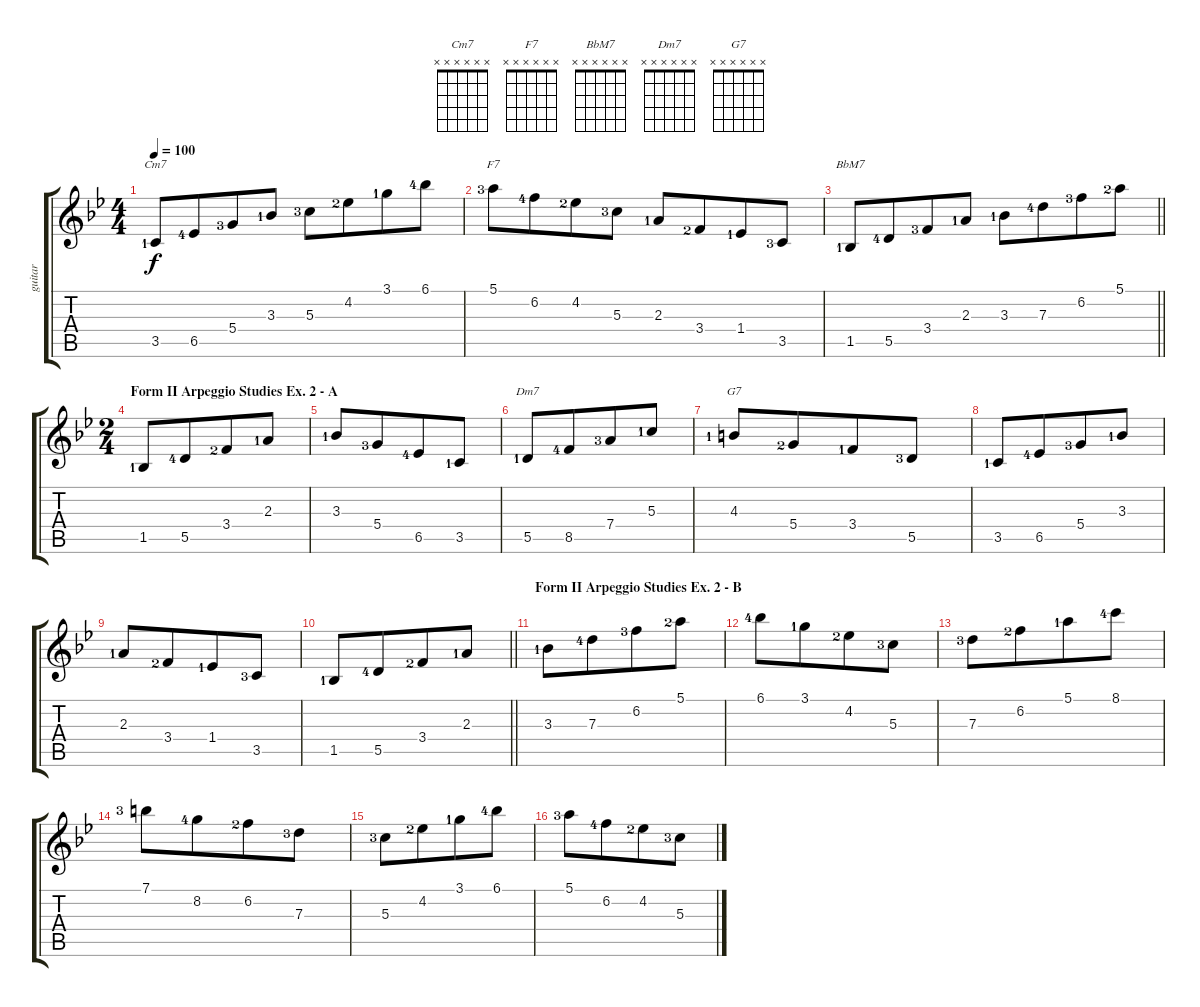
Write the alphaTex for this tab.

\track ("guitar" "guitar") {instrument acousticguitarnylon}
\staff {score tabs}
\tuning (E4 B3 G3 D3 A2 E2) {hide}
\chord ("Cm7" x x x x x x)
\chord ("F7" x x x x x x)
\chord ("BbM7" x x x x x x)
\chord ("Dm7" x x x x x x)
\chord ("G7" x x x x x x)
\ts (4 4)
\tempo 100
\clef g2
\ks bb
3.5{lf 2}.8{ch "Cm7" dy f} 6.5{lf 5}.8{beam merge} 5.4{lf 4}.8 3.3{lf 2}.8 5.3{lf 4}.8 4.2{lf 3}.8{beam merge} 3.1{lf 2}.8 6.1{lf 5}.8 |
5.1{lf 4}.8{ch "F7"} 6.2{lf 5}.8{beam merge} 4.2{lf 3}.8 5.3{lf 4}.8 2.3{lf 2}.8 3.4{lf 3}.8{beam merge} 1.4{lf 2}.8 3.5{lf 4}.8 |
\barLineRight lightlight
1.5{lf 2}.8{ch "BbM7"} 5.5{lf 5}.8{beam merge} 3.4{lf 4}.8 2.3{lf 2}.8 3.3{lf 2}.8 7.3{lf 5}.8{beam merge} 6.2{lf 4}.8 5.1{lf 3}.8 |
\ts (2 4)
\section ("" "Form II Arpeggio Studies Ex. 2 - A")
1.5{lf 2}.8 5.5{lf 5}.8{beam merge} 3.4{lf 3}.8 2.3{lf 2}.8 |
3.3{lf 2}.8 5.4{lf 4}.8{beam merge} 6.5{lf 5}.8 3.5{lf 2}.8 |
5.5{lf 2}.8{ch "Dm7"} 8.5{lf 5}.8{beam merge} 7.4{lf 4}.8 5.3{lf 2}.8 |
4.3{lf 2}.8{ch "G7"} 5.4{lf 3}.8{beam merge} 3.4{lf 2}.8 5.5{lf 4}.8 |
3.5{lf 2}.8 6.5{lf 5}.8{beam merge} 5.4{lf 4}.8 3.3{lf 2}.8 |
2.3{lf 2}.8 3.4{lf 3}.8{beam merge} 1.4{lf 2}.8 3.5{lf 4}.8 |
\barLineRight lightlight
1.5{lf 2}.8 5.5{lf 5}.8{beam merge} 3.4{lf 3}.8 2.3{lf 2}.8 |
\section ("" "Form II Arpeggio Studies Ex. 2 - B")
3.3{lf 2}.8 7.3{lf 5}.8{beam merge} 6.2{lf 4}.8 5.1{lf 3}.8 |
6.1{lf 5}.8 3.1{lf 2}.8{beam merge} 4.2{lf 3}.8 5.3{lf 4}.8 |
7.3{lf 4}.8 6.2{lf 3}.8{beam merge} 5.1{lf 2}.8 8.1{lf 5}.8 |
7.1{lf 4}.8 8.2{lf 5}.8{beam merge} 6.2{lf 3}.8 7.3{lf 4}.8 |
5.3{lf 4}.8 4.2{lf 3}.8{beam merge} 3.1{lf 2}.8 6.1{lf 5}.8 |
5.1{lf 4}.8 6.2{lf 5}.8{beam merge} 4.2{lf 3}.8 5.3{lf 4}.8
